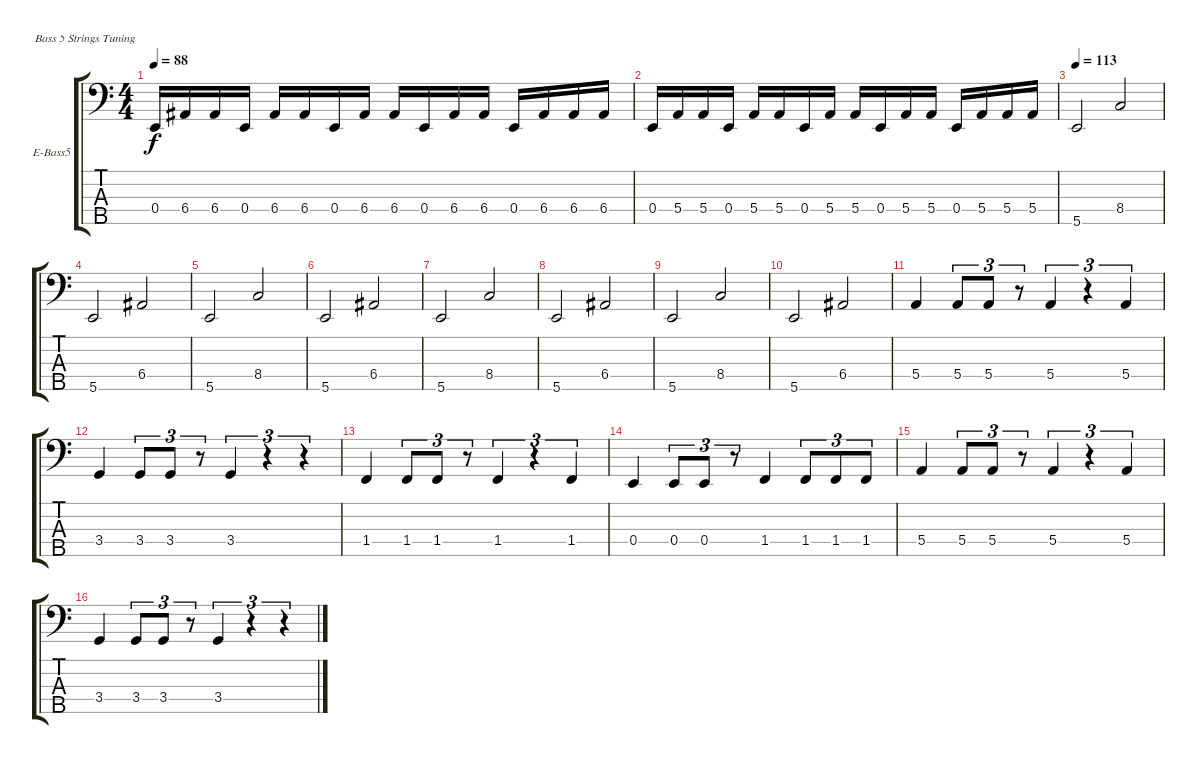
\defaultSystemsLayout 4
\bracketExtendMode groupsimilarinstruments
\firstSystemTrackNameOrientation horizontal
\otherSystemsTrackNameOrientation horizontal
\track ("Electric Bass" "E-Bass5") {instrument electricbassfinger}
\staff {score tabs}
\tuning (G2 D2 A1 E1 B0)
\ts (4 4)
\tempo 88
\clef f4
\ks c
0.4.16{dy f} 6.4.16 6.4.16 0.4.16 6.4.16 6.4.16 0.4.16 6.4.16 6.4.16 0.4.16 6.4.16 6.4.16 0.4.16 6.4.16 6.4.16 6.4.16 |
0.4.16 5.4.16 5.4.16 0.4.16 5.4.16 5.4.16 0.4.16 5.4.16 5.4.16 0.4.16 5.4.16 5.4.16 0.4.16 5.4.16 5.4.16 5.4.16 |
\tempo 113
5.5.2 8.4.2 |
5.5.2 6.4.2 |
5.5.2 8.4.2 |
5.5.2 6.4.2 |
5.5.2 8.4.2 |
5.5.2 6.4.2 |
5.5.2 8.4.2 |
5.5.2 6.4.2 |
5.4.4 5.4.8{tu (3 2)} 5.4.8{tu (3 2)} r.8{tu (3 2)} 5.4.4{tu (3 2)} r.4{tu (3 2)} 5.4.4{tu (3 2)} |
3.4.4 3.4.8{tu (3 2)} 3.4.8{tu (3 2)} r.8{tu (3 2)} 3.4.4{tu (3 2)} r.4{tu (3 2)} r.4{tu (3 2)} |
1.4.4 1.4.8{tu (3 2)} 1.4.8{tu (3 2)} r.8{tu (3 2)} 1.4.4{tu (3 2)} r.4{tu (3 2)} 1.4.4{tu (3 2)} |
0.4.4 0.4.8{tu (3 2)} 0.4.8{tu (3 2)} r.8{tu (3 2)} 1.4.4 1.4.8{tu (3 2)} 1.4.8{tu (3 2)} 1.4.8{tu (3 2)} |
5.4.4 5.4.8{tu (3 2)} 5.4.8{tu (3 2)} r.8{tu (3 2)} 5.4.4{tu (3 2)} r.4{tu (3 2)} 5.4.4{tu (3 2)} |
3.4.4 3.4.8{tu (3 2)} 3.4.8{tu (3 2)} r.8{tu (3 2)} 3.4.4{tu (3 2)} r.4{tu (3 2)} r.4{tu (3 2)}
